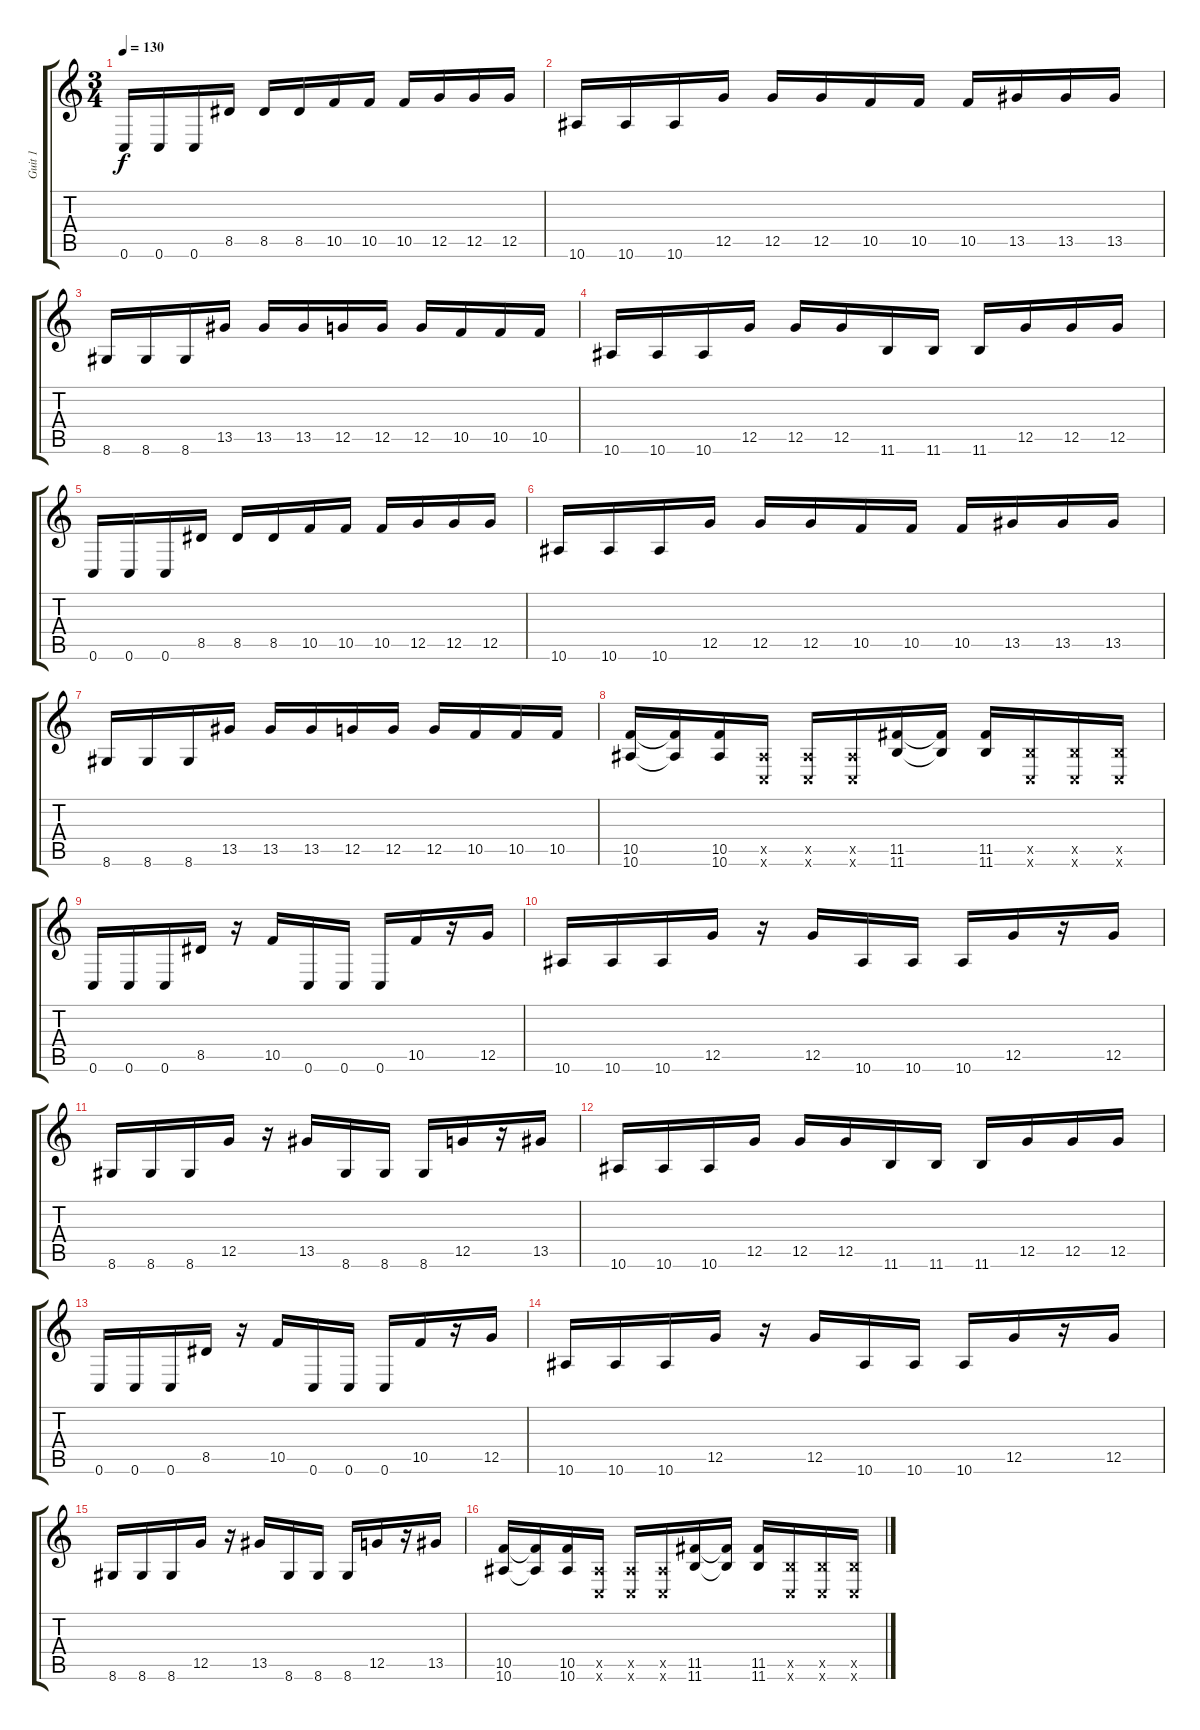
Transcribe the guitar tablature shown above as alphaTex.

\track ("Guit 1" "Guit 1") {instrument distortionguitar}
\staff {score tabs}
\tuning (D4 A3 F3 C3 G2 C2) {hide}
\ts (3 4)
\tempo 130
\clef g2
\ks c
0.6.16{dy f} 0.6.16 0.6.16 8.5.16 8.5.16 8.5.16 10.5.16 10.5.16 10.5.16 12.5.16 12.5.16 12.5.16 |
10.6.16 10.6.16 10.6.16 12.5.16 12.5.16 12.5.16 10.5.16 10.5.16 10.5.16 13.5.16 13.5.16 13.5.16 |
8.6.16 8.6.16 8.6.16 13.5.16 13.5.16 13.5.16 12.5.16 12.5.16 12.5.16 10.5.16 10.5.16 10.5.16 |
10.6.16 10.6.16 10.6.16 12.5.16 12.5.16 12.5.16 11.6.16 11.6.16 11.6.16 12.5.16 12.5.16 12.5.16 |
0.6.16 0.6.16 0.6.16 8.5.16 8.5.16 8.5.16 10.5.16 10.5.16 10.5.16 12.5.16 12.5.16 12.5.16 |
10.6.16 10.6.16 10.6.16 12.5.16 12.5.16 12.5.16 10.5.16 10.5.16 10.5.16 13.5.16 13.5.16 13.5.16 |
8.6.16 8.6.16 8.6.16 13.5.16 13.5.16 13.5.16 12.5.16 12.5.16 12.5.16 10.5.16 10.5.16 10.5.16 |
(10.5 10.6).16 (10.5{t} 10.6{t}).16 (10.5 10.6).16 (3.5{x} 0.6{x}).16 (3.5{x} 0.6{x}).16 (3.5{x} 0.6{x}).16 (11.5 11.6).16 (11.5{t} 11.6{t}).16 (11.5 11.6).16 (4.5{x} 0.6{x}).16 (4.5{x} 0.6{x}).16 (4.5{x} 0.6{x}).16 |
0.6.16 0.6.16 0.6.16 8.5.16 r.16 10.5.16 0.6.16 0.6.16 0.6.16 10.5.16 r.16 12.5.16 |
10.6.16 10.6.16 10.6.16 12.5.16 r.16 12.5.16 10.6.16 10.6.16 10.6.16 12.5.16 r.16 12.5.16 |
8.6.16 8.6.16 8.6.16 12.5.16 r.16 13.5.16 8.6.16 8.6.16 8.6.16 12.5.16 r.16 13.5.16 |
10.6.16 10.6.16 10.6.16 12.5.16 12.5.16 12.5.16 11.6.16 11.6.16 11.6.16 12.5.16 12.5.16 12.5.16 |
0.6.16 0.6.16 0.6.16 8.5.16 r.16 10.5.16 0.6.16 0.6.16 0.6.16 10.5.16 r.16 12.5.16 |
10.6.16 10.6.16 10.6.16 12.5.16 r.16 12.5.16 10.6.16 10.6.16 10.6.16 12.5.16 r.16 12.5.16 |
8.6.16 8.6.16 8.6.16 12.5.16 r.16 13.5.16 8.6.16 8.6.16 8.6.16 12.5.16 r.16 13.5.16 |
(10.5 10.6).16 (10.5{t} 10.6{t}).16 (10.5 10.6).16 (3.5{x} 0.6{x}).16 (3.5{x} 0.6{x}).16 (3.5{x} 0.6{x}).16 (11.5 11.6).16 (11.5{t} 11.6{t}).16 (11.5 11.6).16 (4.5{x} 0.6{x}).16 (4.5{x} 0.6{x}).16 (4.5{x} 0.6{x}).16
